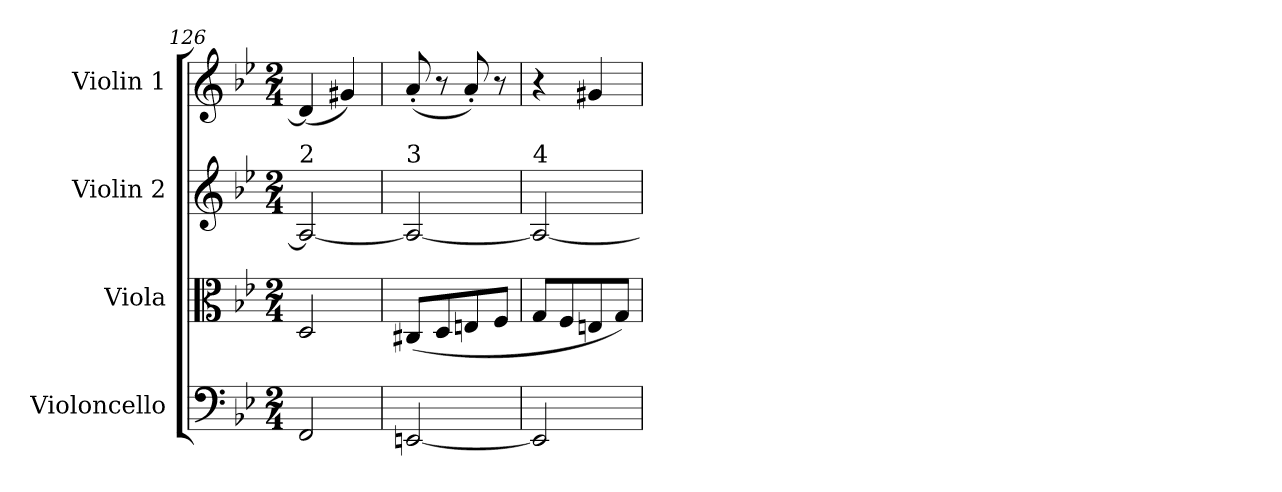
**kern	**kern	**kern	**kern
*part4	*part3	*part2	*part1
*staff4	*staff3	*staff2	*staff1
*I"Violoncello	*I"Viola	*I"Violin 2	*I"Violin 1
*I'Vc	*I'Vla	*I'Vln	*I'Vln
*clefF4	*clefC3	*clefG2	*clefG2
*k[b-e-]	*k[b-e-]	*k[b-e-]	*k[b-e-]
*M2/4	*M2/4	*M2/4	*M2/4
=126	=126	=126	=126
!	!	!LO:TX:a:t=2	!
2FF/	2D/	2A/_	(4d/]
.	.	.	4g#X/)
=127	=127	=127	=127
!	!	!LO:TX:a:t=3	!
[2EEn/	(8C#X/L	2A/_	(8a'/
.	8D/	.	8r
.	8En/	.	8a'/)
.	8F/J	.	8r
=128	=128	=128	=128
!	!	!LO:TX:a:t=4	!
2EE/]	8G/L	2A/_	4r
.	8F/	.	.
.	8En/	.	4g#X/
.	8G/J)	.	.
=	=	=	=
*-	*-	*-	*-
